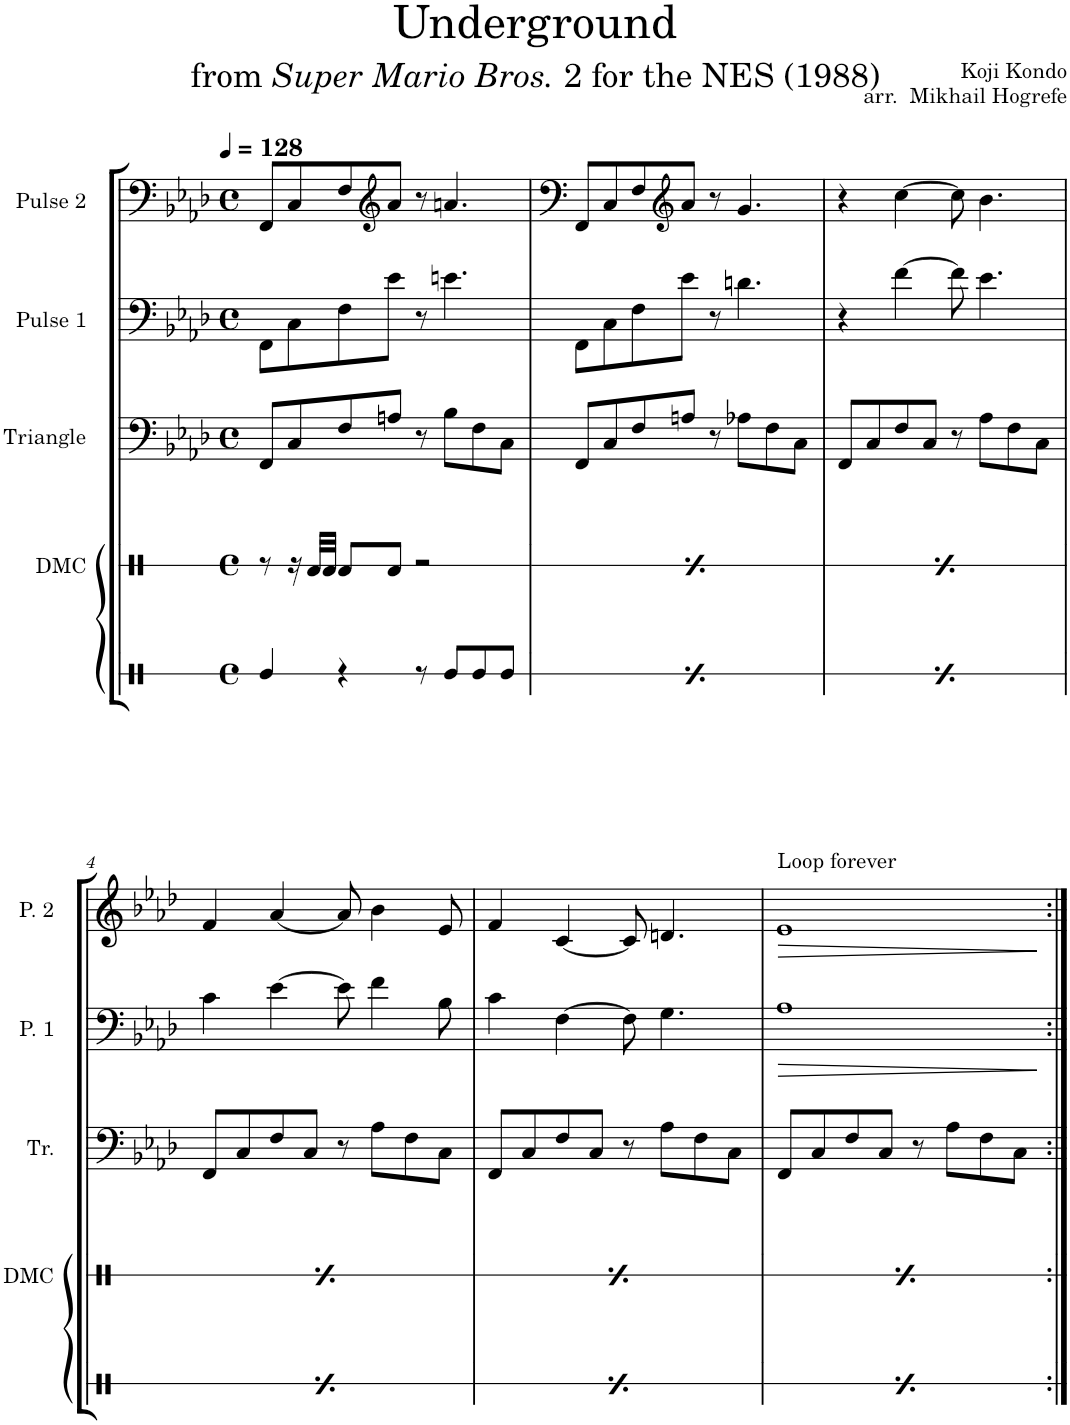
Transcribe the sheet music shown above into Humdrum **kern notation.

**kern	**kern	**kern	**kern	**dynam	**kern	**dynam
*part5	*part4	*part3	*part2	*part2	*part1	*part1
*staff5	*staff4	*staff3	*staff2	*staff2	*staff1	*staff1
*I"Congas	*I"DMC	*I"Triangle	*I"Pulse 1	*	*I"Pulse 2	*
*	*I'DMC	*I'Tr.	*I'P. 1	*	*I'P. 2	*
*stria1	*stria1	*	*	*	*	*
*clefX	*clefX	*clefF4	*clefF4	*	*clefF4	*
*k[]	*k[]	*k[b-e-a-d-]	*k[b-e-a-d-]	*	*k[b-e-a-d-]	*
*M4/4	*M4/4	*M4/4	*M4/4	*	*M4/4	*
*met(c)	*met(c)	*met(c)	*met(c)	*	*met(c)	*
*MM128	*MM128	*MM128	*MM128	*	*MM128	*
=1	=1	=1	=1	=1	=1	=1
4Re/	8r	8FF/L	8FF\L	.	8FF/L	.
.	16r	8C/	8C\	.	8C/	.
.	32Rd/LLL	.	.	.	.	.
.	32Rd/JJJ	.	.	.	.	.
4r	8Rd/L	8F/	8F\	.	8F/	.
*	*	*	*	*	*clefG2	*
.	8Rd/J	8An/J	8e-\J	.	8a-/J	.
8r	2r	8r	8r	.	8r	.
8Re/L	.	8B-\L	4.en\	.	4.an/	.
8Re/	.	8F\	.	.	.	.
8Re/J	.	8C\J	.	.	.	.
=2	=2	=2	=2	=2	=2	=2
4Re/	8r	8FF/L	8FF\L	.	8FF/L	.
.	16r	8C/	8C\	.	8C/	.
.	32Rd/LLL	.	.	.	.	.
.	32Rd/JJJ	.	.	.	.	.
4r	8Rd/L	8F/	8F\	.	8F/	.
*	*	*	*	*	*clefG2	*
.	8Rd/J	8An/J	8e-\J	.	8a-/J	.
8r	2r	8r	8r	.	8r	.
8Re/L	.	8A-X\L	4.dn\	.	4.g/	.
8Re/	.	8F\	.	.	.	.
8Re/J	.	8C\J	.	.	.	.
=3	=3	=3	=3	=3	=3	=3
4Re/	8r	8FF/L	4r	.	4r	.
.	16r	8C/	.	.	.	.
.	32Rd/LLL	.	.	.	.	.
.	32Rd/JJJ	.	.	.	.	.
4r	8Rd/L	8F/	[4f\	.	[4cc\	.
.	8Rd/J	8C/J	.	.	.	.
8r	2r	8r	8f\]	.	8cc\]	.
8Re/L	.	8A-\L	4.e-\	.	4.b-\	.
8Re/	.	8F\	.	.	.	.
8Re/J	.	8C\J	.	.	.	.
!!LO:LB:g=z
=4	=4	=4	=4	=4	=4	=4
4Re/	8r	8FF/L	4c\	.	4f/	.
.	16r	8C/	.	.	.	.
.	32Rd/LLL	.	.	.	.	.
.	32Rd/JJJ	.	.	.	.	.
4r	8Rd/L	8F/	[4e-\	.	[4a-/	.
.	8Rd/J	8C/J	.	.	.	.
8r	2r	8r	8e-\]	.	8a-/]	.
8Re/L	.	8A-\L	4f\	.	4b-\	.
8Re/	.	8F\	.	.	.	.
8Re/J	.	8C\J	8B-\	.	8e-/	.
=5	=5	=5	=5	=5	=5	=5
4Re/	8r	8FF/L	4c\	.	4f/	.
.	16r	8C/	.	.	.	.
.	32Rd/LLL	.	.	.	.	.
.	32Rd/JJJ	.	.	.	.	.
4r	8Rd/L	8F/	[4F\	.	[4c/	.
.	8Rd/J	8C/J	.	.	.	.
8r	2r	8r	8F\]	.	8c/]	.
8Re/L	.	8A-\L	4.G\	.	4.dn/	.
8Re/	.	8F\	.	.	.	.
8Re/J	.	8C\J	.	.	.	.
=6	=6	=6	=6	=6	=6	=6
!	!	!	!	!	!LO:TX:a:t=Loop forever	!
!	!	!	!	!LO:HP:b	!	!LO:HP:b
4Re/	8r	8FF/L	1A-	>	1e-	>
.	16r	8C/	.	.	.	.
.	32Rd/LLL	.	.	.	.	.
.	32Rd/JJJ	.	.	.	.	.
4r	8Rd/L	8F/	.	.	.	.
.	8Rd/J	8C/J	.	.	.	.
8r	2r	8r	.	.	.	.
8Re/L	.	8A-\L	.	.	.	.
8Re/	.	8F\	.	.	.	.
8Re/J	.	8C\J	.	.	.	.
.	.	.	.	]	.	]
=:|!	=:|!	=:|!	=:|!	=:|!	=:|!	=:|!
*-	*-	*-	*-	*-	*-	*-
